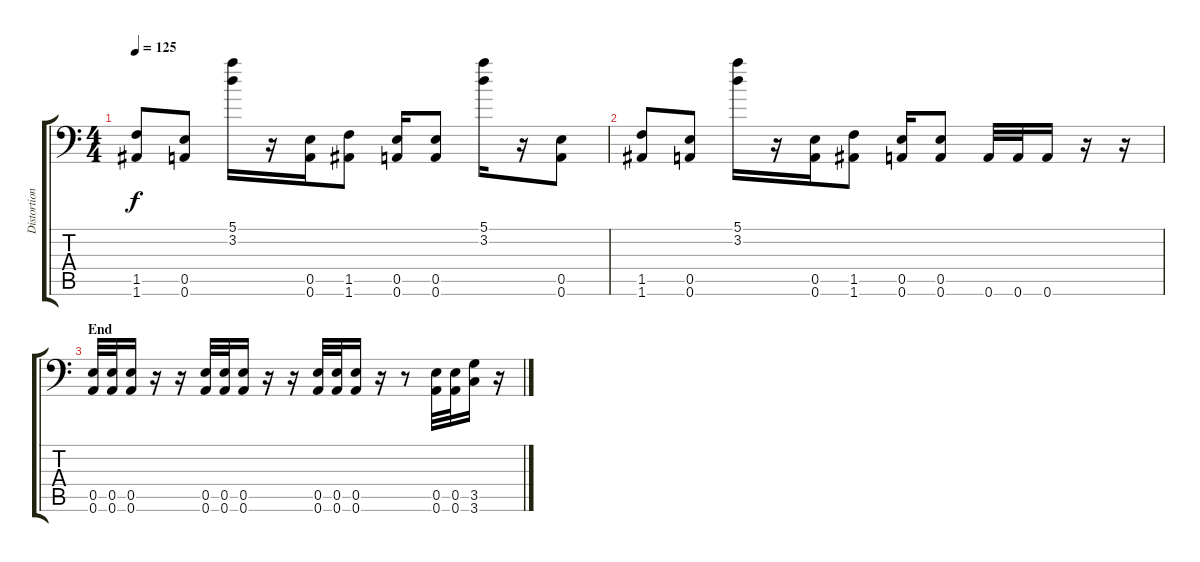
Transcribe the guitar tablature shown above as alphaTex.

\track ("Distortion Guitar" "Distortion") {instrument distortionguitar}
\staff {score tabs}
\tuning (E4 B3 G3 A2 E2 A1) {hide}
\ts (4 4)
\tempo 125
\clef f4
\ks c
(1.5 1.6).8{dy f} (0.5 0.6).8 (5.1 3.2).16 r.16 (0.5 0.6).16 (1.5 1.6).8 (0.5 0.6).16 (0.5 0.6).8 (5.1 3.2).16 r.16 (0.5 0.6).8 |
(1.5 1.6).8 (0.5 0.6).8 (5.1 3.2).16 r.16 (0.5 0.6).16 (1.5 1.6).8 (0.5 0.6).16 (0.5 0.6).8 0.6.32 0.6.32 0.6.16 r.16 r.16 |
\section ("" "End")
(0.5 0.6).32 (0.5 0.6).32 (0.5 0.6).16 r.16 r.16 (0.5 0.6).32 (0.5 0.6).32 (0.5 0.6).16 r.16 r.16 (0.5 0.6).32 (0.5 0.6).32 (0.5 0.6).16 r.16 r.8 (0.5 0.6).32 (0.5 0.6).32 (3.5 3.6).16 r.16
